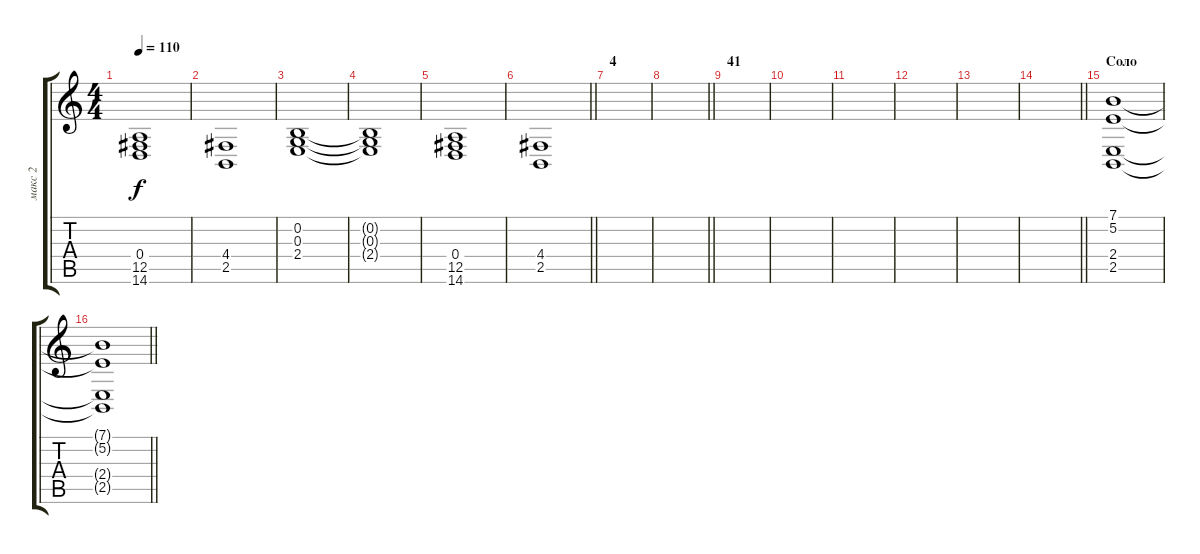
\track ("макс 2" "макс 2") {instrument stringensemble1}
\staff {score tabs}
\tuning (E4 B3 G3 D3 A2 E2) {hide}
\ts (4 4)
\tempo 110
\clef g2
\ks c
(0.4 12.5 14.6).1{dy f} |
(4.4 2.5).1 |
(0.2 0.3 2.4).1 |
(0.2{t} 0.3{t} 2.4{t}).1 |
(0.4 12.5 14.6).1 |
\barLineRight lightlight
(4.4 2.5).1 |
\section ("" "4")
|
\barLineRight lightlight
|
\section ("" "41")
|
|
|
|
|
\barLineRight lightlight
|
\section ("" "Соло")
(7.1 5.2 2.4 2.5).1 |
\barLineRight lightlight
(7.1{t} 5.2{t} 2.4{t} 2.5{t}).1
